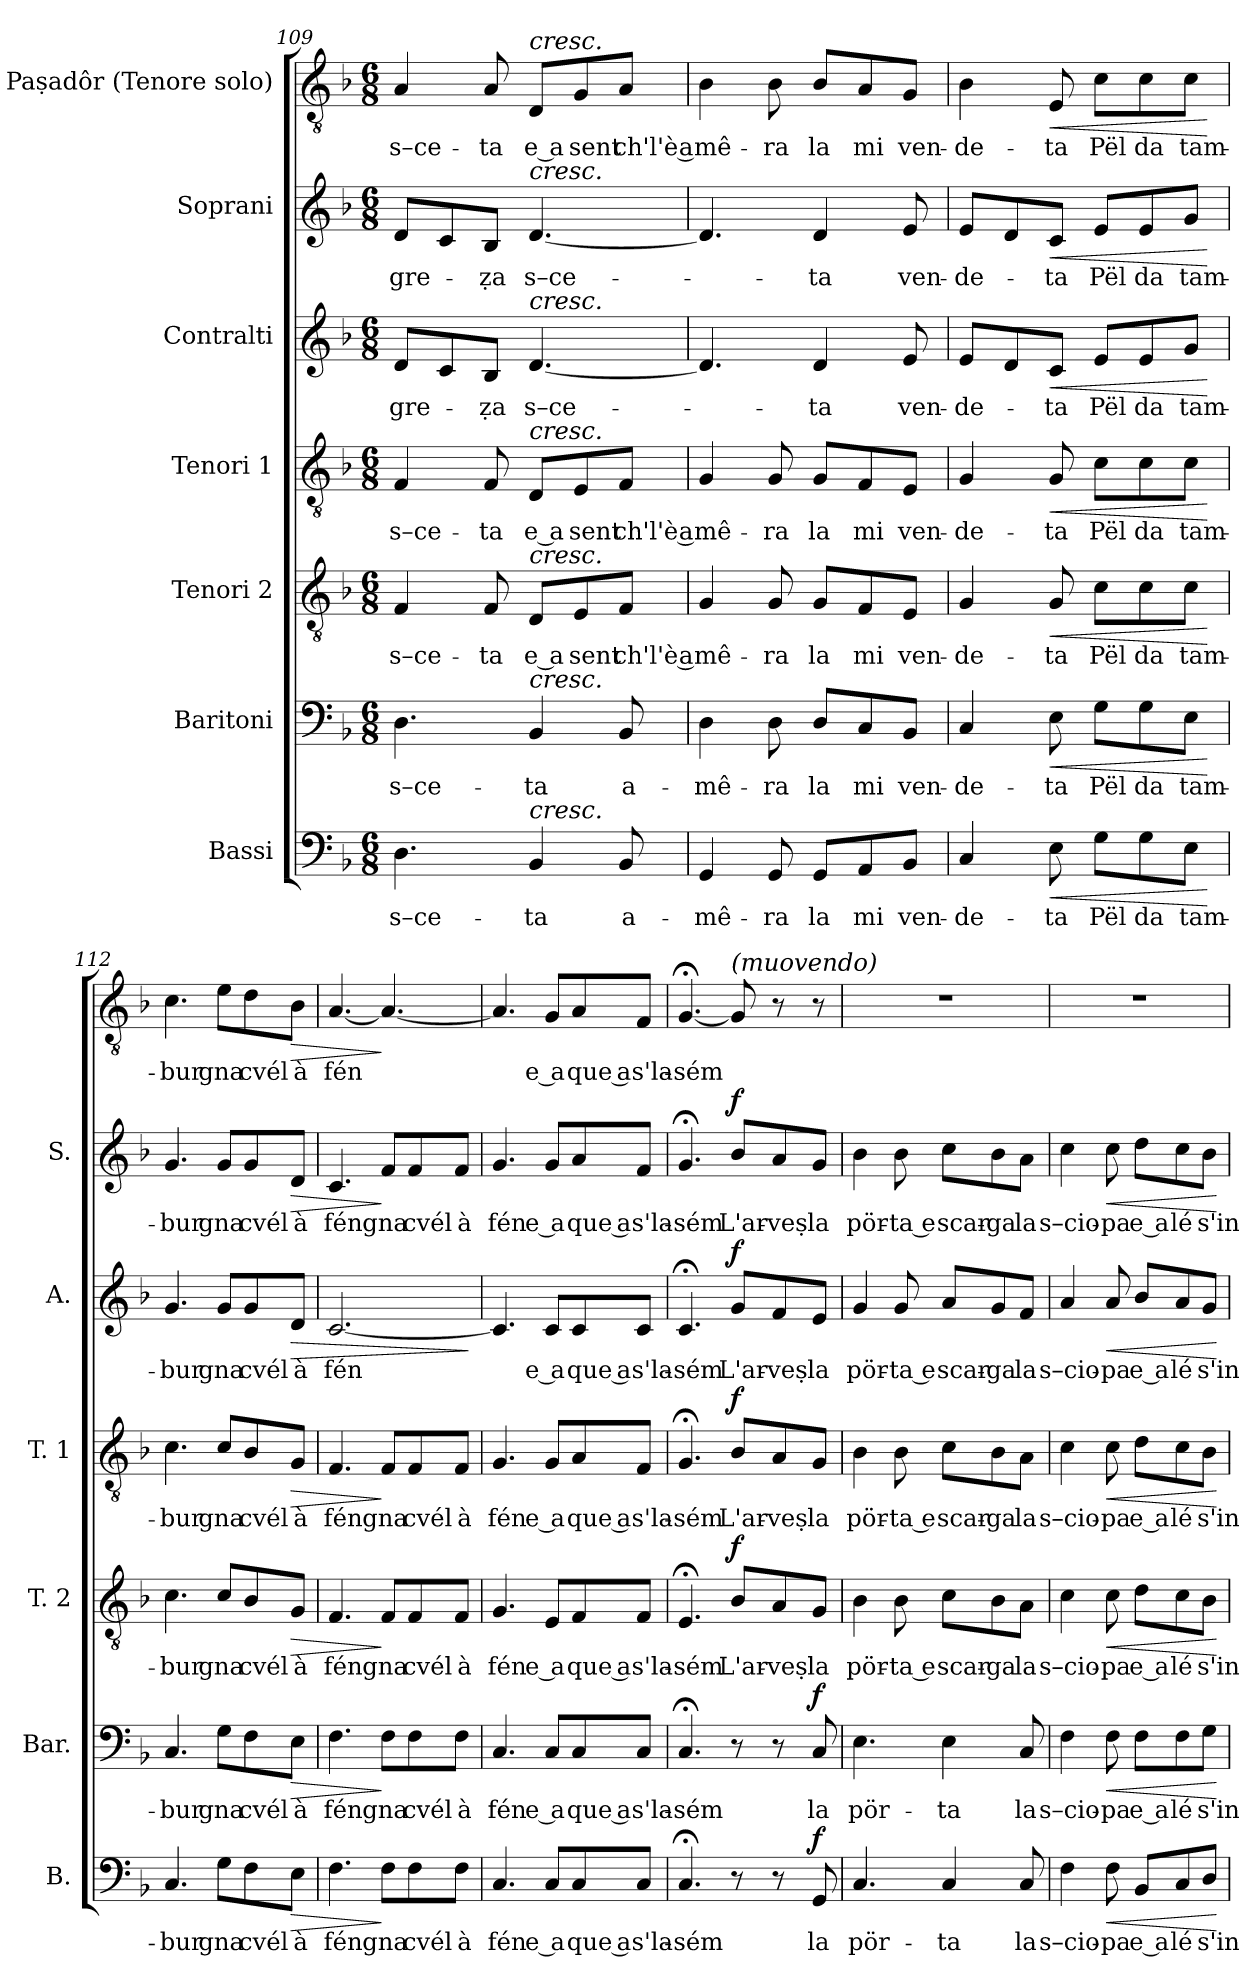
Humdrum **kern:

**kern	**text	**dynam	**kern	**text	**dynam	**kern	**text	**dynam	**kern	**text	**dynam	**kern	**text	**dynam	**kern	**text	**dynam	**kern	**text	**dynam
*part7	*part7	*part7	*part6	*part6	*part6	*part5	*part5	*part5	*part4	*part4	*part4	*part3	*part3	*part3	*part2	*part2	*part2	*part1	*part1	*part1
*staff7	*staff7	*staff7	*staff6	*staff6	*staff6	*staff5	*staff5	*staff5	*staff4	*staff4	*staff4	*staff3	*staff3	*staff3	*staff2	*staff2	*staff2	*staff1	*staff1	*staff1
*I"Bassi	*	*	*I"Baritoni	*	*	*I"Tenori 2	*	*	*I"Tenori 1	*	*	*I"Contralti	*	*	*I"Soprani	*	*	*I"E' Paṣadôr (Tenore solo)	*	*
*I'B.	*	*	*I'Bar.	*	*	*I'T. 2	*	*	*I'T. 1	*	*	*I'A.	*	*	*I'S.	*	*	*	*	*
*clefF4	*	*	*clefF4	*	*	*clefGv2	*	*	*clefGv2	*	*	*clefG2	*	*	*clefG2	*	*	*clefGv2	*	*
*k[b-]	*	*	*k[b-]	*	*	*k[b-]	*	*	*k[b-]	*	*	*k[b-]	*	*	*k[b-]	*	*	*k[b-]	*	*
*M6/8	*	*	*M6/8	*	*	*M6/8	*	*	*M6/8	*	*	*M6/8	*	*	*M6/8	*	*	*M6/8	*	*
=109	=109	=109	=109	=109	=109	=109	=109	=109	=109	=109	=109	=109	=109	=109	=109	=109	=109	=109	=109	=109
!	!LO:LY:b	!	!	!LO:LY:b	!	!	!LO:LY:b	!	!	!LO:LY:b	!	!	!LO:LY:b	!	!	!LO:LY:b	!	!	!LO:LY:b	!
4.D\	s–ce-	.	4.D\	s–ce-	.	4F/	s–ce-	.	4F/	s–ce-	.	8d/L	-gre-	.	8d/L	-gre-	.	4A/	s–ce-	.
.	.	.	.	.	.	.	.	.	.	.	.	8c/	.	.	8c/	.	.	.	.	.
!	!	!	!	!	!	!	!LO:LY:b	!	!	!LO:LY:b	!	!	!LO:LY:b	!	!	!LO:LY:b	!	!	!LO:LY:b	!
.	.	.	.	.	.	8F/	-ta	.	8F/	-ta	.	8B-/J	-ẓa	.	8B-/J	-ẓa	.	8A/	-ta	.
!	!	!	!	!	!	!	!	!	!	!	!	!	!	!	!	!	!	!LO:TX:a:i:t=cresc.	!	!
!	!	!	!	!	!	!	!	!	!	!	!	!	!	!	!LO:TX:a:i:t=cresc.	!	!	!	!	!
!	!	!	!	!	!	!	!	!	!	!	!	!LO:TX:a:i:t=cresc.	!	!	!	!	!	!	!	!
!	!	!	!	!	!	!	!	!	!LO:TX:a:i:t=cresc.	!	!	!	!	!	!	!	!	!	!	!
!	!	!	!	!	!	!LO:TX:a:i:t=cresc.	!	!	!	!	!	!	!	!	!	!	!	!	!	!
!	!	!	!LO:TX:a:i:t=cresc.	!	!	!	!	!	!	!	!	!	!	!	!	!	!	!	!	!
!LO:TX:a:i:t=cresc.	!	!	!	!	!	!	!	!	!	!	!	!	!	!	!	!	!	!	!	!
!	!LO:LY:b	!	!	!LO:LY:b	!	!	!LO:LY:b	!	!	!LO:LY:b	!	!	!LO:LY:b	!	!	!LO:LY:b	!	!	!LO:LY:b	!
4BB-/	-ta	.	4BB-/	-ta	.	8D/L	e a	.	8D/L	e a	.	[4.d/	-s–ce-	.	[4.d/	-s–ce-	.	8D/L	e a	.
!	!	!	!	!	!	!	!LO:LY:b	!	!	!LO:LY:b	!	!	!	!	!	!	!	!	!LO:LY:b	!
.	.	.	.	.	.	8E/	sent	.	8E/	sent	.	.	.	.	.	.	.	8G/	sent	.
!	!LO:LY:b	!	!	!LO:LY:b	!	!	!LO:LY:b	!	!	!LO:LY:b	!	!	!	!	!	!	!	!	!LO:LY:b	!
8BB-/	a-	.	8BB-/	a-	.	8F/J	ch'l'è a	.	8F/J	ch'l'è a	.	.	.	.	.	.	.	8A/J	ch'l'è a	.
!!LO:LB:g=z
=110	=110	=110	=110	=110	=110	=110	=110	=110	=110	=110	=110	=110	=110	=110	=110	=110	=110	=110	=110	=110
!	!LO:LY:b	!	!	!LO:LY:b	!	!	!LO:LY:b	!	!	!LO:LY:b	!	!	!	!	!	!	!	!	!LO:LY:b	!
4GG/	mê-	.	4D\	mê-	.	4G/	mê-	.	4G/	mê-	.	4.d/]	.	.	4.d/]	.	.	4B-\	mê-	.
!	!LO:LY:b	!	!	!LO:LY:b	!	!	!LO:LY:b	!	!	!LO:LY:b	!	!	!	!	!	!	!	!	!LO:LY:b	!
8GG/	-ra	.	8D\	-ra	.	8G/	-ra	.	8G/	-ra	.	.	.	.	.	.	.	8B-\	-ra	.
!	!LO:LY:b	!	!	!LO:LY:b	!	!	!LO:LY:b	!	!	!LO:LY:b	!	!	!LO:LY:b	!	!	!LO:LY:b	!	!	!LO:LY:b	!
8GG/L	la	.	8D/L	la	.	8G/L	la	.	8G/L	la	.	4d/	-ta	.	4d/	-ta	.	8B-/L	la	.
!	!LO:LY:b	!	!	!LO:LY:b	!	!	!LO:LY:b	!	!	!LO:LY:b	!	!	!	!	!	!	!	!	!LO:LY:b	!
8AA/	mi	.	8C/	mi	.	8F/	mi	.	8F/	mi	.	.	.	.	.	.	.	8A/	mi	.
!	!LO:LY:b	!	!	!LO:LY:b	!	!	!LO:LY:b	!	!	!LO:LY:b	!	!	!LO:LY:b	!	!	!LO:LY:b	!	!	!LO:LY:b	!
8BB-/J	ven-	.	8BB-/J	ven-	.	8E/J	ven-	.	8E/J	ven-	.	8e/	ven-	.	8e/	ven-	.	8G/J	ven-	.
=111	=111	=111	=111	=111	=111	=111	=111	=111	=111	=111	=111	=111	=111	=111	=111	=111	=111	=111	=111	=111
!	!LO:LY:b	!	!	!LO:LY:b	!	!	!LO:LY:b	!	!	!LO:LY:b	!	!	!LO:LY:b	!	!	!LO:LY:b	!	!	!LO:LY:b	!
4C/	-de-	.	4C/	-de-	.	4G/	-de-	.	4G/	-de-	.	8e/L	-de-	.	8e/L	-de-	.	4B-\	-de-	.
.	.	.	.	.	.	.	.	.	.	.	.	8d/	.	.	8d/	.	.	.	.	.
!	!LO:LY:b	!LO:HP:b	!	!LO:LY:b	!LO:HP:b	!	!LO:LY:b	!LO:HP:b	!	!LO:LY:b	!LO:HP:b	!	!LO:LY:b	!LO:HP:b	!	!LO:LY:b	!LO:HP:b	!	!LO:LY:b	!LO:HP:b
8E\	-ta	<	8E\	-ta	<	8G/	-ta	<	8G/	-ta	<	8c/J	-ta	<	8c/J	-ta	<	8E/	-ta	<
!	!LO:LY:b	!	!	!LO:LY:b	!	!	!LO:LY:b	!	!	!LO:LY:b	!	!	!LO:LY:b	!	!	!LO:LY:b	!	!	!LO:LY:b	!
8G\L	Pël	.	8G\L	Pël	.	8c\L	Pël	.	8c\L	Pël	.	8e/L	Pël	.	8e/L	Pël	.	8c\L	Pël	.
!	!LO:LY:b	!	!	!LO:LY:b	!	!	!LO:LY:b	!	!	!LO:LY:b	!	!	!LO:LY:b	!	!	!LO:LY:b	!	!	!LO:LY:b	!
8G\	da	.	8G\	da	.	8c\	da	.	8c\	da	.	8e/	da	.	8e/	da	.	8c\	da	.
!	!LO:LY:b	!	!	!LO:LY:b	!	!	!LO:LY:b	!	!	!LO:LY:b	!	!	!LO:LY:b	!	!	!LO:LY:b	!	!	!LO:LY:b	!
8E\J	tam-	.	8E\J	tam-	.	8c\J	tam-	.	8c\J	tam-	.	8g/J	tam-	.	8g/J	tam-	.	8c\J	tam-	.
.	.	[	.	.	[	.	.	[	.	.	[	.	.	[	.	.	[	.	.	[
=112	=112	=112	=112	=112	=112	=112	=112	=112	=112	=112	=112	=112	=112	=112	=112	=112	=112	=112	=112	=112
!	!LO:LY:b	!	!	!LO:LY:b	!	!	!LO:LY:b	!	!	!LO:LY:b	!	!	!LO:LY:b	!	!	!LO:LY:b	!	!	!LO:LY:b	!
4.C/	-bur	.	4.C/	-bur	.	4.c\	-bur	.	4.c\	-bur	.	4.g/	-bur	.	4.g/	-bur	.	4.c\	-bur	.
!	!LO:LY:b	!	!	!LO:LY:b	!	!	!LO:LY:b	!	!	!LO:LY:b	!	!	!LO:LY:b	!	!	!LO:LY:b	!	!	!LO:LY:b	!
8G\L	gna	.	8G\L	gna	.	8c/L	gna	.	8c/L	gna	.	8g/L	gna	.	8g/L	gna	.	8e\L	gna	.
!	!LO:LY:b	!	!	!LO:LY:b	!	!	!LO:LY:b	!	!	!LO:LY:b	!	!	!LO:LY:b	!	!	!LO:LY:b	!	!	!LO:LY:b	!
8F\	cvél	.	8F\	cvél	.	8B-/	cvél	.	8B-/	cvél	.	8g/	cvél	.	8g/	cvél	.	8d\	cvél	.
!	!LO:LY:b	!LO:HP:b	!	!LO:LY:b	!LO:HP:b	!	!LO:LY:b	!LO:HP:b	!	!LO:LY:b	!LO:HP:b	!	!LO:LY:b	!LO:HP:b	!	!LO:LY:b	!LO:HP:b	!	!LO:LY:b	!LO:HP:b
8E\J	à	>	8E\J	à	>	8G/J	à	>	8G/J	à	>	8d/J	à	>	8d/J	à	>	8B-\J	à	>
!!LO:PB:g=z
=113	=113	=113	=113	=113	=113	=113	=113	=113	=113	=113	=113	=113	=113	=113	=113	=113	=113	=113	=113	=113
!	!LO:LY:b	!	!	!LO:LY:b	!	!	!LO:LY:b	!	!	!LO:LY:b	!	!	!LO:LY:b	!	!	!LO:LY:b	!	!	!LO:LY:b	!
4.F\	fén	.	4.F\	fén	.	4.F/	fén	.	4.F/	fén	.	[2.c/	fén	.	4.c/	fén	.	[4.A/	fén	.
!	!LO:LY:b	!	!	!LO:LY:b	!	!	!LO:LY:b	!	!	!LO:LY:b	!	!	!	!	!	!LO:LY:b	!	!	!	!
8F\L	gna	]	8F\L	gna	]	8F/L	gna	]	8F/L	gna	]	.	.	.	8f/L	gna	]	4.A/_	.	]
!	!LO:LY:b	!	!	!LO:LY:b	!	!	!LO:LY:b	!	!	!LO:LY:b	!	!	!	!	!	!LO:LY:b	!	!	!	!
8F\	cvél	.	8F\	cvél	.	8F/	cvél	.	8F/	cvél	.	.	.	.	8f/	cvél	.	.	.	.
!	!LO:LY:b	!	!	!LO:LY:b	!	!	!LO:LY:b	!	!	!LO:LY:b	!	!	!	!	!	!LO:LY:b	!	!	!	!
8F\J	à	.	8F\J	à	.	8F/J	à	.	8F/J	à	.	.	.	.	8f/J	à	.	.	.	.
.	.	.	.	.	.	.	.	.	.	.	.	.	.	]	.	.	.	.	.	.
=114	=114	=114	=114	=114	=114	=114	=114	=114	=114	=114	=114	=114	=114	=114	=114	=114	=114	=114	=114	=114
!	!LO:LY:b	!	!	!LO:LY:b	!	!	!LO:LY:b	!	!	!LO:LY:b	!	!	!	!	!	!LO:LY:b	!	!	!	!
4.C/	fén	.	4.C/	fén	.	4.G/	fén	.	4.G/	fén	.	4.c/]	.	.	4.g/	fén	.	4.A/]	.	.
!	!LO:LY:b	!	!	!LO:LY:b	!	!	!LO:LY:b	!	!	!LO:LY:b	!	!	!LO:LY:b	!	!	!LO:LY:b	!	!	!LO:LY:b	!
8C/L	e a	.	8C/L	e a	.	8E/L	e a	.	8G/L	e a	.	8c/L	e a	.	8g/L	e a	.	8G/L	e a	.
!	!LO:LY:b	!	!	!LO:LY:b	!	!	!LO:LY:b	!	!	!LO:LY:b	!	!	!LO:LY:b	!	!	!LO:LY:b	!	!	!LO:LY:b	!
8C/	que a	.	8C/	que a	.	8F/	que a	.	8A/	que a	.	8c/	que a	.	8a/	que a	.	8A/	que a	.
!	!LO:LY:b	!	!	!LO:LY:b	!	!	!LO:LY:b	!	!	!LO:LY:b	!	!	!LO:LY:b	!	!	!LO:LY:b	!	!	!LO:LY:b	!
8C/J	s'la-	.	8C/J	s'la-	.	8F/J	s'la-	.	8F/J	s'la-	.	8c/J	s'la-	.	8f/J	s'la-	.	8F/J	s'la-	.
=115	=115	=115	=115	=115	=115	=115	=115	=115	=115	=115	=115	=115	=115	=115	=115	=115	=115	=115	=115	=115
!	!LO:LY:b	!	!	!LO:LY:b	!	!	!LO:LY:b	!	!	!LO:LY:b	!	!	!LO:LY:b	!	!	!LO:LY:b	!	!	!LO:LY:b	!
4.C;</	-sém	.	4.C;</	-sém	.	4.E;</	-sém	.	4.G;</	-sém	.	4.c;</	-sém	.	4.g;</	-sém	.	[4.G;</	-sém	.
!	!	!	!	!	!	!	!	!	!	!	!	!	!	!	!	!	!	!LO:TX:a:i:t=(muovendo)	!	!
!	!	!	!	!	!	!	!LO:LY:b	!LO:DY:a	!	!LO:LY:b	!LO:DY:a	!	!LO:LY:b	!LO:DY:a	!	!LO:LY:b	!LO:DY:a	!	!	!
8r	.	.	8r	.	.	8B-/L	L'ar-	f	8B-/L	L'ar-	f	8g/L	L'ar-	f	8b-/L	L'ar-	f	8G/]	.	.
!	!	!	!	!	!	!	!LO:LY:b	!	!	!LO:LY:b	!	!	!LO:LY:b	!	!	!LO:LY:b	!	!	!	!
8r	.	.	8r	.	.	8A/	-veṣ	.	8A/	-veṣ	.	8f/	-veṣ	.	8a/	-veṣ	.	8r	.	.
!	!LO:LY:b	!LO:DY:a	!	!LO:LY:b	!LO:DY:a	!	!LO:LY:b	!	!	!LO:LY:b	!	!	!LO:LY:b	!	!	!LO:LY:b	!	!	!	!
8GG/	la	f	8C/	la	f	8G/J	la	.	8G/J	la	.	8e/J	la	.	8g/J	la	.	8r	.	.
!!LO:LB:g=z
=116	=116	=116	=116	=116	=116	=116	=116	=116	=116	=116	=116	=116	=116	=116	=116	=116	=116	=116	=116	=116
!	!LO:LY:b	!	!	!LO:LY:b	!	!	!LO:LY:b	!	!	!LO:LY:b	!	!	!LO:LY:b	!	!	!LO:LY:b	!	!	!	!
4.C/	pör-	.	4.E\	pör-	.	4B-\	pör-	.	4B-\	pör-	.	4g/	pör-	.	4b-\	pör-	.	2.r	.	.
!	!	!	!	!	!	!	!LO:LY:b	!	!	!LO:LY:b	!	!	!LO:LY:b	!	!	!LO:LY:b	!	!	!	!
.	.	.	.	.	.	8B-\	ta e	.	8B-\	ta e	.	8g/	ta e	.	8b-\	ta e	.	.	.	.
!	!LO:LY:b	!	!	!LO:LY:b	!	!	!LO:LY:b	!	!	!LO:LY:b	!	!	!LO:LY:b	!	!	!LO:LY:b	!	!	!	!
4C/	-ta	.	4E\	-ta	.	8c\L	scar-	.	8c\L	scar-	.	8a/L	scar-	.	8cc\L	scar-	.	.	.	.
!	!	!	!	!	!	!	!LO:LY:b	!	!	!LO:LY:b	!	!	!LO:LY:b	!	!	!LO:LY:b	!	!	!	!
.	.	.	.	.	.	8B-\	-ga	.	8B-\	-ga	.	8g/	-ga	.	8b-\	-ga	.	.	.	.
!	!LO:LY:b	!	!	!LO:LY:b	!	!	!LO:LY:b	!	!	!LO:LY:b	!	!	!LO:LY:b	!	!	!LO:LY:b	!	!	!	!
8C/	la	.	8C/	la	.	8A\J	la	.	8A\J	la	.	8f/J	la	.	8a\J	la	.	.	.	.
=117	=117	=117	=117	=117	=117	=117	=117	=117	=117	=117	=117	=117	=117	=117	=117	=117	=117	=117	=117	=117
!	!LO:LY:b	!	!	!LO:LY:b	!	!	!LO:LY:b	!	!	!LO:LY:b	!	!	!LO:LY:b	!	!	!LO:LY:b	!	!	!	!
4F\	s–cio-	.	4F\	s–cio-	.	4c\	s–cio-	.	4c\	s–cio-	.	4a/	s–cio-	.	4cc\	s–cio-	.	2.r	.	.
!	!LO:LY:b	!LO:HP:b	!	!LO:LY:b	!LO:HP:b	!	!LO:LY:b	!LO:HP:b	!	!LO:LY:b	!LO:HP:b	!	!LO:LY:b	!LO:HP:b	!	!LO:LY:b	!LO:HP:b	!	!	!
8F\	-pa	<	8F\	-pa	<	8c\	-pa	<	8c\	-pa	<	8a/	-pa	<	8cc\	-pa	<	.	.	.
!	!LO:LY:b	!	!	!LO:LY:b	!	!	!LO:LY:b	!	!	!LO:LY:b	!	!	!LO:LY:b	!	!	!LO:LY:b	!	!	!	!
8BB-/L	e a	.	8F\L	e a	.	8d\L	e a	.	8d\L	e a	.	8b-/L	e a	.	8dd\L	e a	.	.	.	.
!	!LO:LY:b	!	!	!LO:LY:b	!	!	!LO:LY:b	!	!	!LO:LY:b	!	!	!LO:LY:b	!	!	!LO:LY:b	!	!	!	!
8C/	lé	.	8F\	lé	.	8c\	lé	.	8c\	lé	.	8a/	lé	.	8cc\	lé	.	.	.	.
!	!LO:LY:b	!	!	!LO:LY:b	!	!	!LO:LY:b	!	!	!LO:LY:b	!	!	!LO:LY:b	!	!	!LO:LY:b	!	!	!	!
8D/J	s'in-	.	8G\J	s'in-	.	8B-\J	s'in-	.	8B-\J	s'in-	.	8g/J	s'in-	.	8b-\J	s'in-	.	.	.	.
.	.	[	.	.	[	.	.	[	.	.	[	.	.	[	.	.	[	.	.	.
=	=	=	=	=	=	=	=	=	=	=	=	=	=	=	=	=	=	=	=	=
*-	*-	*-	*-	*-	*-	*-	*-	*-	*-	*-	*-	*-	*-	*-	*-	*-	*-	*-	*-	*-
